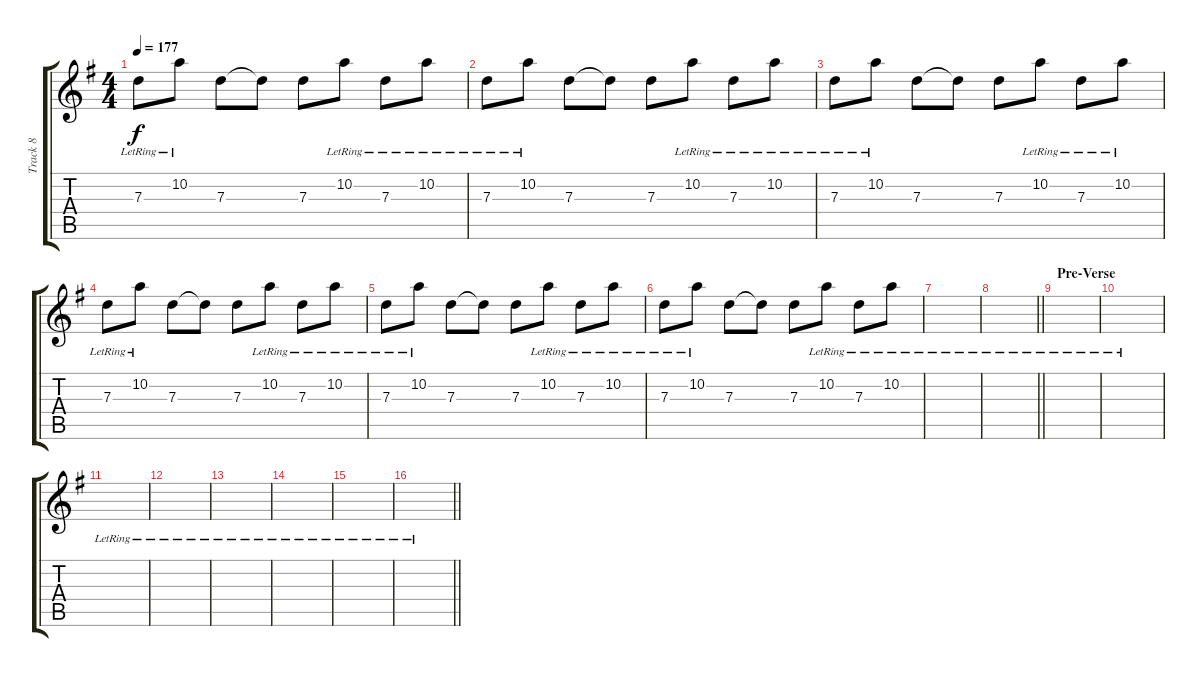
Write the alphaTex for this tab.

\track ("Track 8" "Track 8") {instrument electricguitarclean}
\staff {score tabs}
\tuning (E4 B3 G3 D3 A2 D2) {hide}
\ts (4 4)
\tempo 177
\clef g2
\ks g
7.3{lr}.8{dy f} 10.2{lr}.8 7.3.8 7.3{t}.8 7.3.8 10.2{lr}.8 7.3{lr}.8 10.2{lr}.8 |
7.3{lr}.8 10.2{lr}.8 7.3.8 7.3{t}.8 7.3.8 10.2{lr}.8 7.3{lr}.8 10.2{lr}.8 |
7.3{lr}.8 10.2{lr}.8 7.3.8 7.3{t}.8 7.3.8 10.2{lr}.8 7.3{lr}.8 10.2{lr}.8 |
7.3{lr}.8 10.2{lr}.8 7.3.8 7.3{t}.8 7.3.8 10.2{lr}.8 7.3{lr}.8 10.2{lr}.8 |
7.3{lr}.8 10.2{lr}.8 7.3.8 7.3{t}.8 7.3.8 10.2{lr}.8 7.3{lr}.8 10.2{lr}.8 |
7.3{lr}.8 10.2{lr}.8 7.3.8 7.3{t}.8 7.3.8 10.2{lr}.8 7.3{lr}.8 10.2{lr}.8 |
|
\barLineRight lightlight
|
\section ("" "Pre-Verse")
|
|
|
|
|
|
|
\barLineRight lightlight
